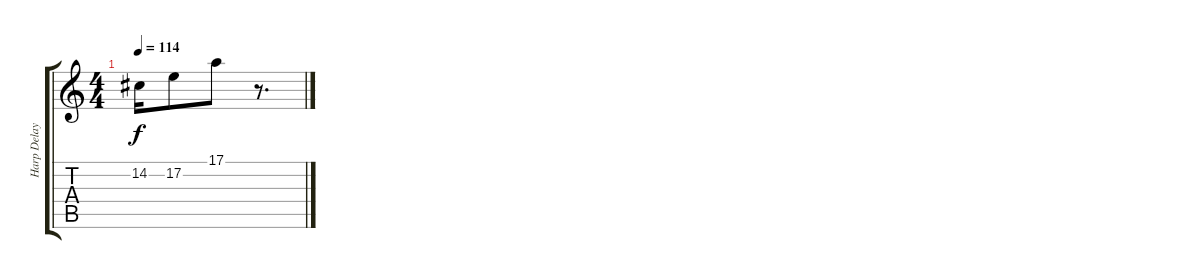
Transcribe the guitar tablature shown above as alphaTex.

\track ("Harp Delay" "Harp Delay") {instrument orchestralharp}
\staff {score tabs}
\tuning (E4 B3 G3 D3 A2 E2) {hide}
\ts (4 4)
\tempo 114
\clef g2
\ks c
14.2{t}.16{dy f} 17.2.8 17.1.8 r.8{d}
